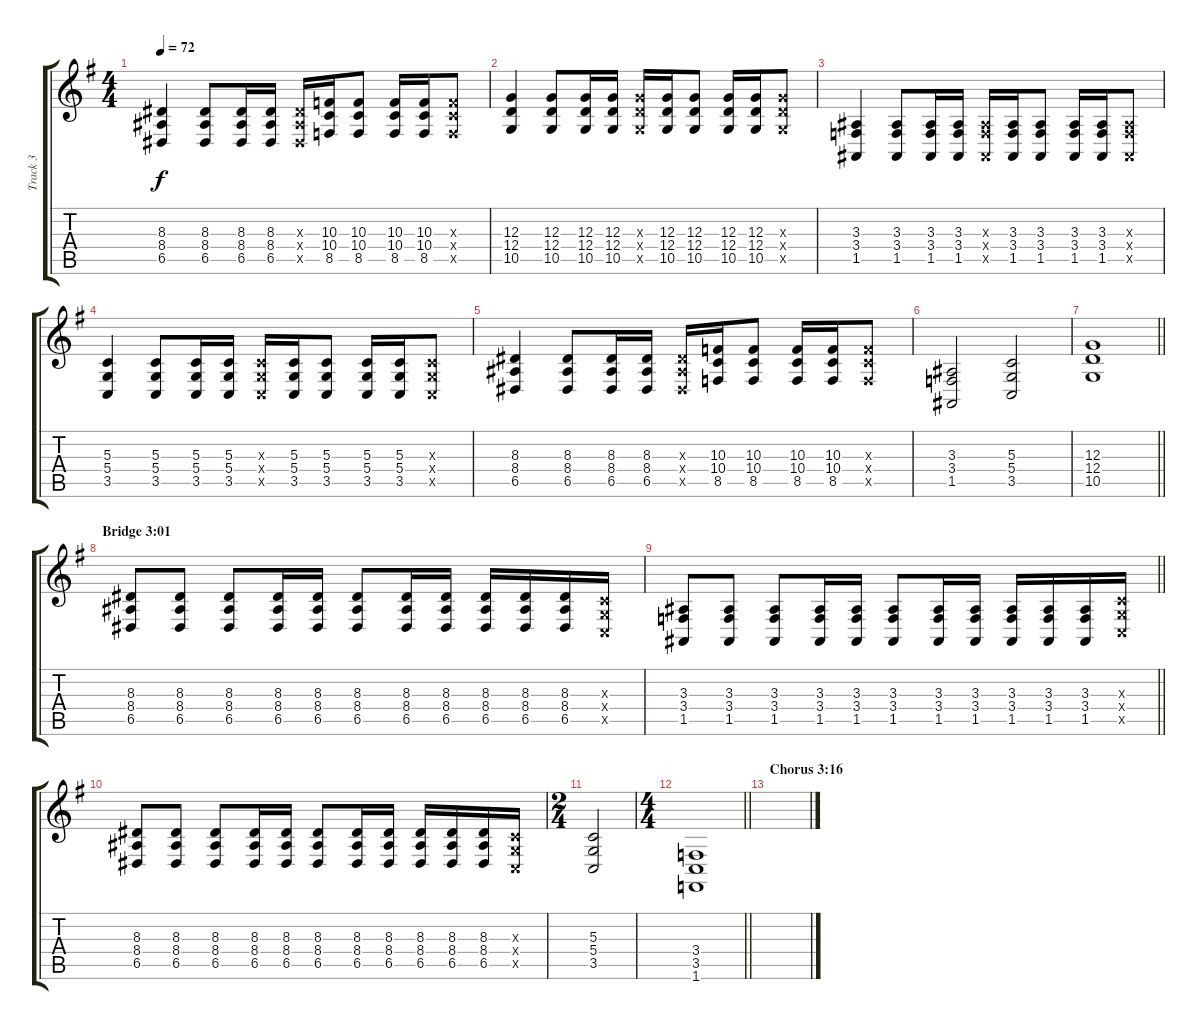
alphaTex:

\track ("Track 3" "Track 3") {instrument brightacousticpiano}
\staff {score tabs}
\tuning (E4 B3 G3 D3 A2 E2) {hide}
\ts (4 4)
\tempo 72
\clef g2
\ks g
(8.3 8.4 6.5).4{dy f} (8.3 8.4 6.5).8 (8.3 8.4 6.5).16 (8.3 8.4 6.5).16 (8.3{x} 8.4{x} 6.5{x}).16 (10.3 10.4 8.5).16 (10.3 10.4 8.5).8 (10.3 10.4 8.5).16 (10.3 10.4 8.5).16 (10.3{x} 10.4{x} 8.5{x}).8 |
(12.3 12.4 10.5).4 (12.3 12.4 10.5).8 (12.3 12.4 10.5).16 (12.3 12.4 10.5).16 (12.3{x} 12.4{x} 10.5{x}).16 (12.3 12.4 10.5).16 (12.3 12.4 10.5).8 (12.3 12.4 10.5).16 (12.3 12.4 10.5).16 (12.3{x} 12.4{x} 10.5{x}).8 |
(3.3 3.4 1.5).4 (3.3 3.4 1.5).8 (3.3 3.4 1.5).16 (3.3 3.4 1.5).16 (3.3{x} 3.4{x} 1.5{x}).16 (3.3 3.4 1.5).16 (3.3 3.4 1.5).8 (3.3 3.4 1.5).16 (3.3 3.4 1.5).16 (3.3{x} 3.4{x} 1.5{x}).8 |
(5.3 5.4 3.5).4 (5.3 5.4 3.5).8 (5.3 5.4 3.5).16 (5.3 5.4 3.5).16 (5.3{x} 5.4{x} 3.5{x}).16 (5.3 5.4 3.5).16 (5.3 5.4 3.5).8 (5.3 5.4 3.5).16 (5.3 5.4 3.5).16 (5.3{x} 5.4{x} 3.5{x}).8 |
(8.3 8.4 6.5).4 (8.3 8.4 6.5).8 (8.3 8.4 6.5).16 (8.3 8.4 6.5).16 (8.3{x} 8.4{x} 6.5{x}).16 (10.3 10.4 8.5).16 (10.3 10.4 8.5).8 (10.3 10.4 8.5).16 (10.3 10.4 8.5).16 (10.3{x} 10.4{x} 8.5{x}).8 |
(3.3 3.4 1.5).2 (5.3 5.4 3.5).2 |
\barLineRight lightlight
(12.3 12.4 10.5).1 |
\section ("" "Bridge 3:01")
(8.3 8.4 6.5).8 (8.3 8.4 6.5).8 (8.3 8.4 6.5).8 (8.3 8.4 6.5).16 (8.3 8.4 6.5).16 (8.3 8.4 6.5).8 (8.3 8.4 6.5).16 (8.3 8.4 6.5).16 (8.3 8.4 6.5).16 (8.3 8.4 6.5).16 (8.3 8.4 6.5).16 (5.3{x} 5.4{x} 3.5{x}).16 |
\barLineRight lightlight
(3.3 3.4 1.5).8 (3.3 3.4 1.5).8 (3.3 3.4 1.5).8 (3.3 3.4 1.5).16 (3.3 3.4 1.5).16 (3.3 3.4 1.5).8 (3.3 3.4 1.5).16 (3.3 3.4 1.5).16 (3.3 3.4 1.5).16 (3.3 3.4 1.5).16 (3.3 3.4 1.5).16 (5.3{x} 5.4{x} 3.5{x}).16 |
(8.3 8.4 6.5).8 (8.3 8.4 6.5).8 (8.3 8.4 6.5).8 (8.3 8.4 6.5).16 (8.3 8.4 6.5).16 (8.3 8.4 6.5).8 (8.3 8.4 6.5).16 (8.3 8.4 6.5).16 (8.3 8.4 6.5).16 (8.3 8.4 6.5).16 (8.3 8.4 6.5).16 (5.3{x} 5.4{x} 3.5{x}).16 |
\ts (2 4)
(5.3 5.4 3.5).2 |
\ts (4 4)
\barLineRight lightlight
(3.4 3.5 1.6).1 |
\section ("" "Chorus 3:16")
